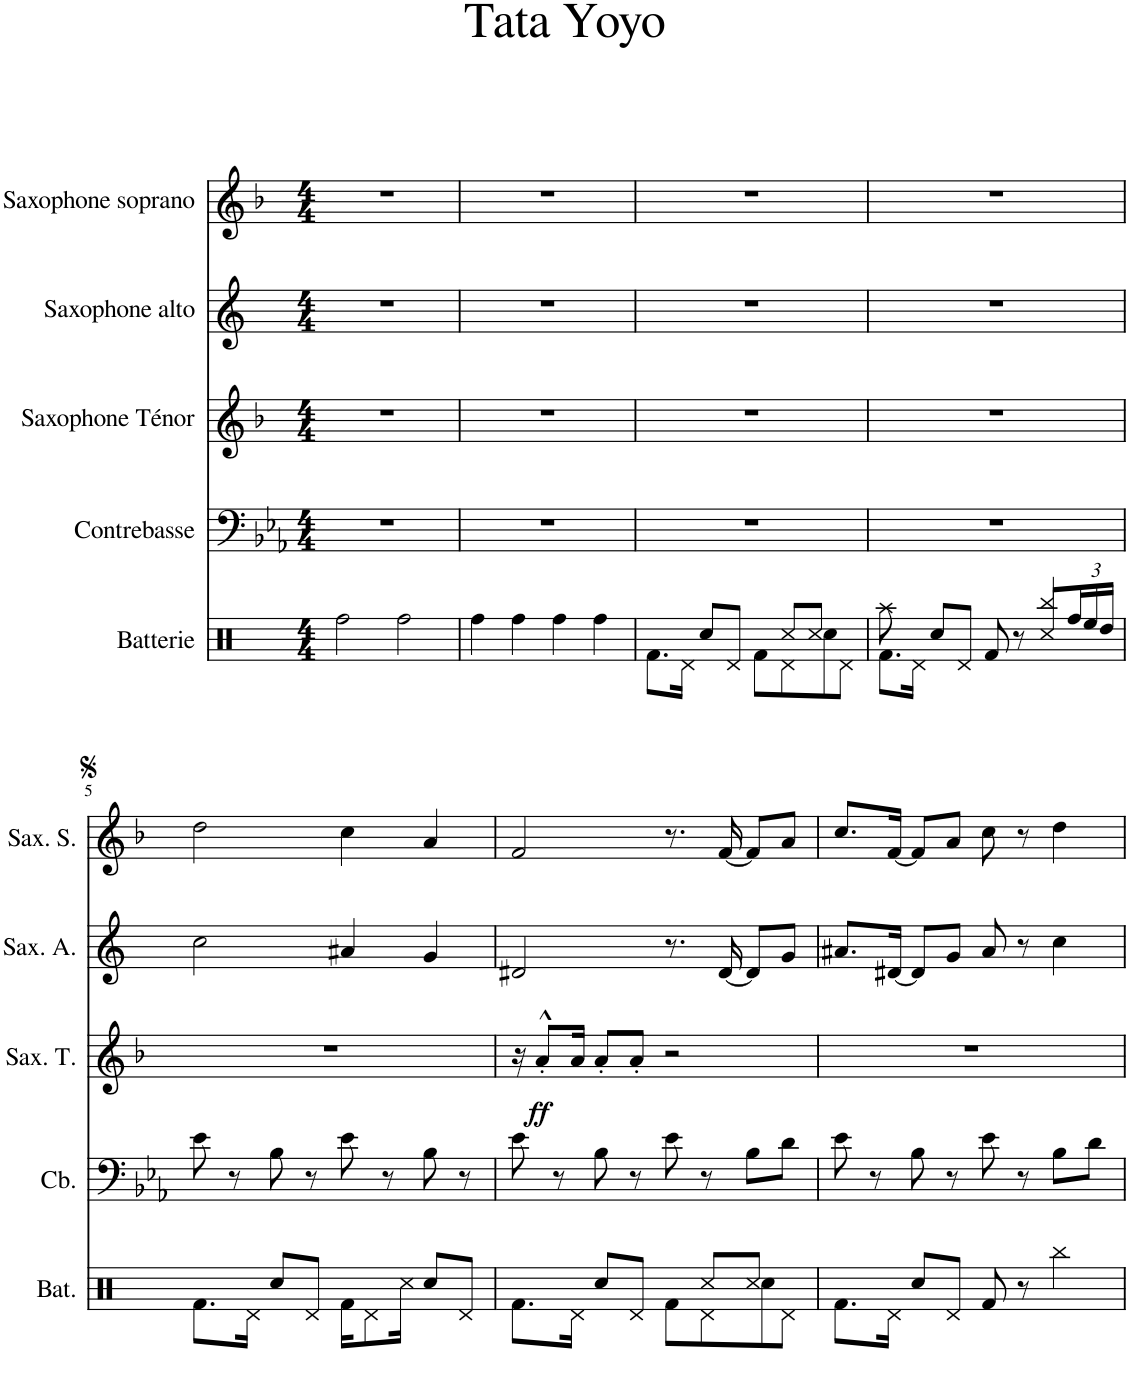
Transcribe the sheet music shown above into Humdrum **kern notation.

**kern	**kern	**kern	**dynam	**kern	**kern
*part5	*part4	*part3	*part3	*part2	*part1
*staff5	*staff4	*staff3	*staff3	*staff2	*staff1
*I"Batterie	*I"Contrebasse	*I"Saxophone Ténor	*	*I"Saxophone alto	*I"Saxophone soprano
*I'Bat.	*I'Cb.	*I'Sax. T.	*	*I'Sax. A.	*I'Sax. S.
*clefX	*clefF4	*clefG2	*	*clefG2	*clefG2
*	*Trd7c12	*Trd8c14	*	*Trd5c9	*Trd1c2
*k[]	*k[b-e-a-]	*k[b-]	*	*k[]	*k[b-]
*M4/4	*M4/4	*M4/4	*	*M4/4	*M4/4
=1	=1	=1	=1	=1	=1
2Rff\	1r	1r	.	1r	1r
2Rff\	.	.	.	.	.
=2	=2	=2	=2	=2	=2
4Rff\	1r	1r	.	1r	1r
4Rff\	.	.	.	.	.
4Rff\	.	.	.	.	.
4Rff\	.	.	.	.	.
=3	=3	=3	=3	=3	=3
*^	*	*	*	*	*
8.Rf\L	8ryy	1r	1r	.	1r	1r
*v	*v	*	*	*	*	*
16Rd\Jk	.	.	.	.	.
8Rcc/L	.	.	.	.	.
8Rd/J	.	.	.	.	.
8Rf\L	.	.	.	.	.
*^	*	*	*	*	*
8Rd\	8Rcc/L	.	.	.	.	.
8Rcc\	8Rcc/J	.	.	.	.	.
8Rd\J	8ryy	.	.	.	.	.
=4	=4	=4	=4	=4	=4	=4
8.Rf\L	8Raa\	1r	1r	.	1r	1r
.	8ryy	.	.	.	.	.
16Rd\Jk	.	.	.	.	.	.
*v	*v	*	*	*	*	*
8Rcc/L	.	.	.	.	.
8Rd/J	.	.	.	.	.
8Rf/	.	.	.	.	.
8r	.	.	.	.	.
*^	*	*	*	*	*
4Rbb/	8Rcc/L	.	.	.	.	.
*	*Xbrackettup	*	*	*	*	*
.	24Rff/L	.	.	.	.	.
.	24Ree/	.	.	.	.	.
.	24Rdd/JJ	.	.	.	.	.
*v	*v	*	*	*	*	*
!!LO:LB:g=z
=5	=5	=5	=5	=5	=5
8.Rf\L	8e-\	1r	.	2cc\	2dd\
.	8r	.	.	.	.
16Rd\Jk	.	.	.	.	.
8Rcc/L	8B-\	.	.	.	.
8Rd/J	8r	.	.	.	.
16Rf\KL	8e-\	.	.	4a#X/	4cc\
8Rd\	.	.	.	.	.
.	8r	.	.	.	.
16Rcc\Jk	.	.	.	.	.
8Rcc/L	8B-\	.	.	4g/	4a/
8Rd/J	8r	.	.	.	.
=6	=6	=6	=6	=6	=6
*^	*	*	*	*	*
8.Rf\L	8ryy	8e-\	16r	.	2d#X/	2f/
!	!	!	!	!LO:DY:b	!	!
.	.	.	8a'^^/L	ff	.	.
*v	*v	*	*	*	*	*
.	8r	.	.	.	.
16Rd\Jk	.	16a/Jk	.	.	.
8Rcc/L	8B-\	8a'/L	.	.	.
8Rd/J	8r	8a'/J	.	.	.
8Rf\L	8e-\	2r	.	8.r	8.r
*^	*	*	*	*	*
8Rd\	8Rcc/L	8r	.	.	.	.
.	.	.	.	.	[16d#/	[16f/
8Rcc\	8Rcc/J	8B-\L	.	.	8d#/L]	8f/L]
8Rd\J	8ryy	8d\J	.	.	8g/J	8a/J
*v	*v	*	*	*	*	*
=7	=7	=7	=7	=7	=7
8.Rf\L	8e-\	1r	.	8.a#X/L	8.cc/L
.	8r	.	.	.	.
16Rd\Jk	.	.	.	[16d#X/Jk	[16f/Jk
8Rcc/L	8B-\	.	.	8d#/L]	8f/L]
8Rd/J	8r	.	.	8g/J	8a/J
8Rf/	8e-\	.	.	8a#/	8cc\
8r	8r	.	.	8r	8r
4Rbb\	8B-\L	.	.	4cc\	4dd\
.	8d\J	.	.	.	.
=	=	=	=	=	=
*-	*-	*-	*-	*-	*-
